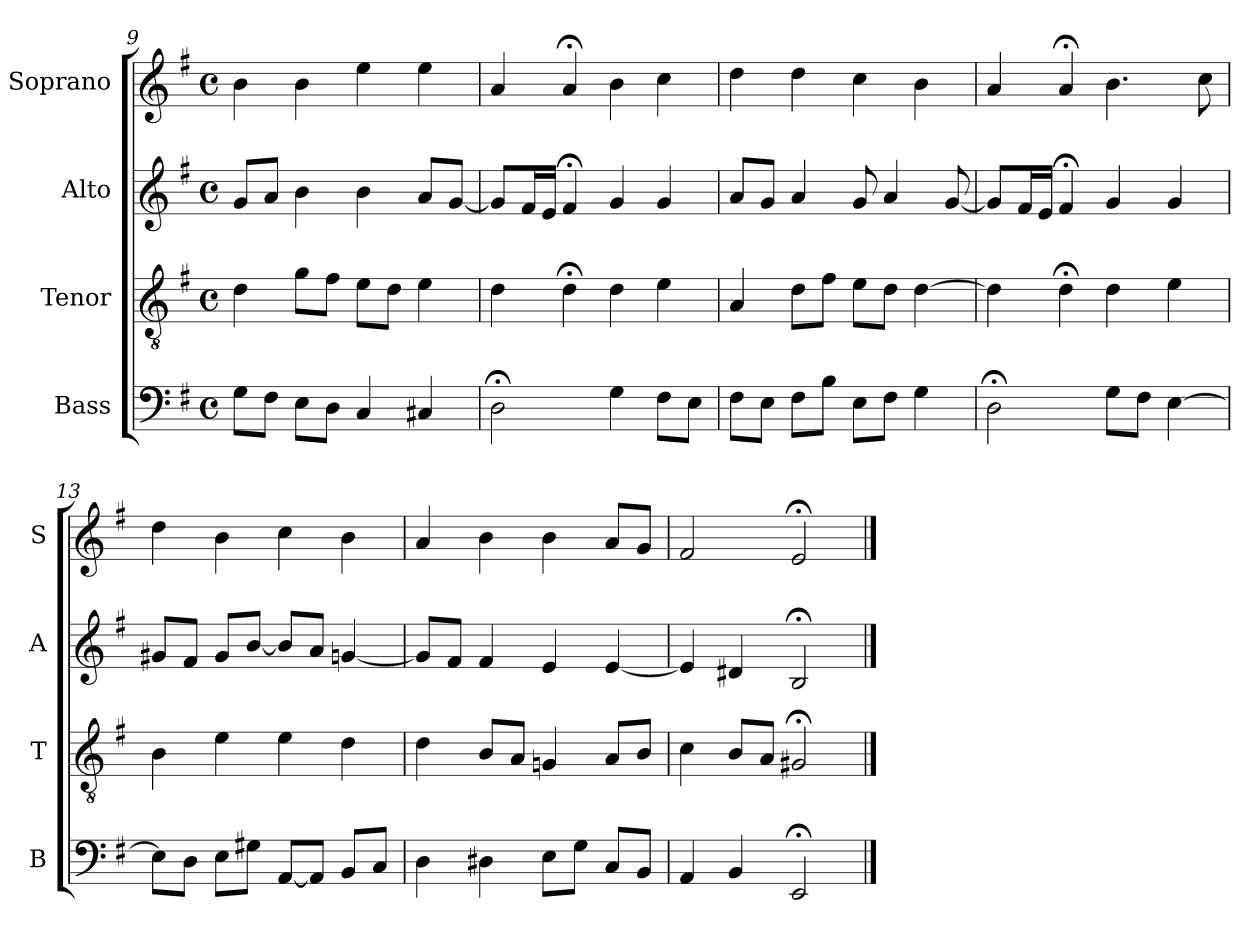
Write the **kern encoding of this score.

**kern	**kern	**kern	**kern
*part4	*part3	*part2	*part1
*staff4	*staff3	*staff2	*staff1
*I"Bass	*I"Tenor	*I"Alto	*I"Soprano
*I'B	*I'T	*I'A	*I'S
*clefF4	*clefGv2	*clefG2	*clefG2
*k[f#]	*k[f#]	*k[f#]	*k[f#]
*e:	*e:	*e:	*e:
*M4/4	*M4/4	*M4/4	*M4/4
*met(c)	*met(c)	*met(c)	*met(c)
=9	=9	=9	=9
8GL	4d	8gL	4b
8F#J	.	8aJ	.
8EL	8gL	4b	4b
8DJ	8f#J	.	.
4C	8eL	4b	4ee
.	8dJ	.	.
4C#X	4e	8aL	4ee
.	.	[8gJ	.
=10	=10	=10	=10
2D;<	4d	8gL]	4a
.	.	16f#L	.
.	.	16eJJ	.
.	4d;<	4f#;<	4a;<
4G	4d	4g	4b
8F#L	4e	4g	4cc
8EJ	.	.	.
=11	=11	=11	=11
8F#L	4A	8aL	4dd
8EJ	.	8gJ	.
8F#L	8dL	4a	4dd
8BJ	8f#J	.	.
8EL	8eL	8g	4cc
8F#J	8dJ	4a	.
4G	[4d	.	4b
.	.	[8g	.
=12	=12	=12	=12
2D;<	4d]	8gL]	4a
.	.	16f#L	.
.	.	16eJJ	.
.	4d;<	4f#;<	4a;<
8GL	4d	4g	4.b
8F#J	.	.	.
[4E	4e	4g	.
.	.	.	8cc
=13	=13	=13	=13
8EL]	4B	8g#XL	4dd
8DJ	.	8f#J	.
8EL	4e	8g#L	4b
8G#XJ	.	[8bJ	.
[8AAL	4e	8bL]	4cc
8AAJ]	.	8aJ	.
8BBL	4d	[4gn	4b
8CJ	.	.	.
=14	=14	=14	=14
4D	4d	8gL]	4a
.	.	8f#J	.
4D#X	8BL	4f#	4b
.	8AJ	.	.
8EL	4Gn	4e	4b
8GJ	.	.	.
8CL	8AL	[4e	8aL
8BBJ	8BJ	.	8gJ
=15	=15	=15	=15
4AA	4c	4e]	2f#
4BB	8BL	4d#X	.
.	8AJ	.	.
2EE;<	2G#X;<	2B;<	2e;<
==	==	==	==
*-	*-	*-	*-
